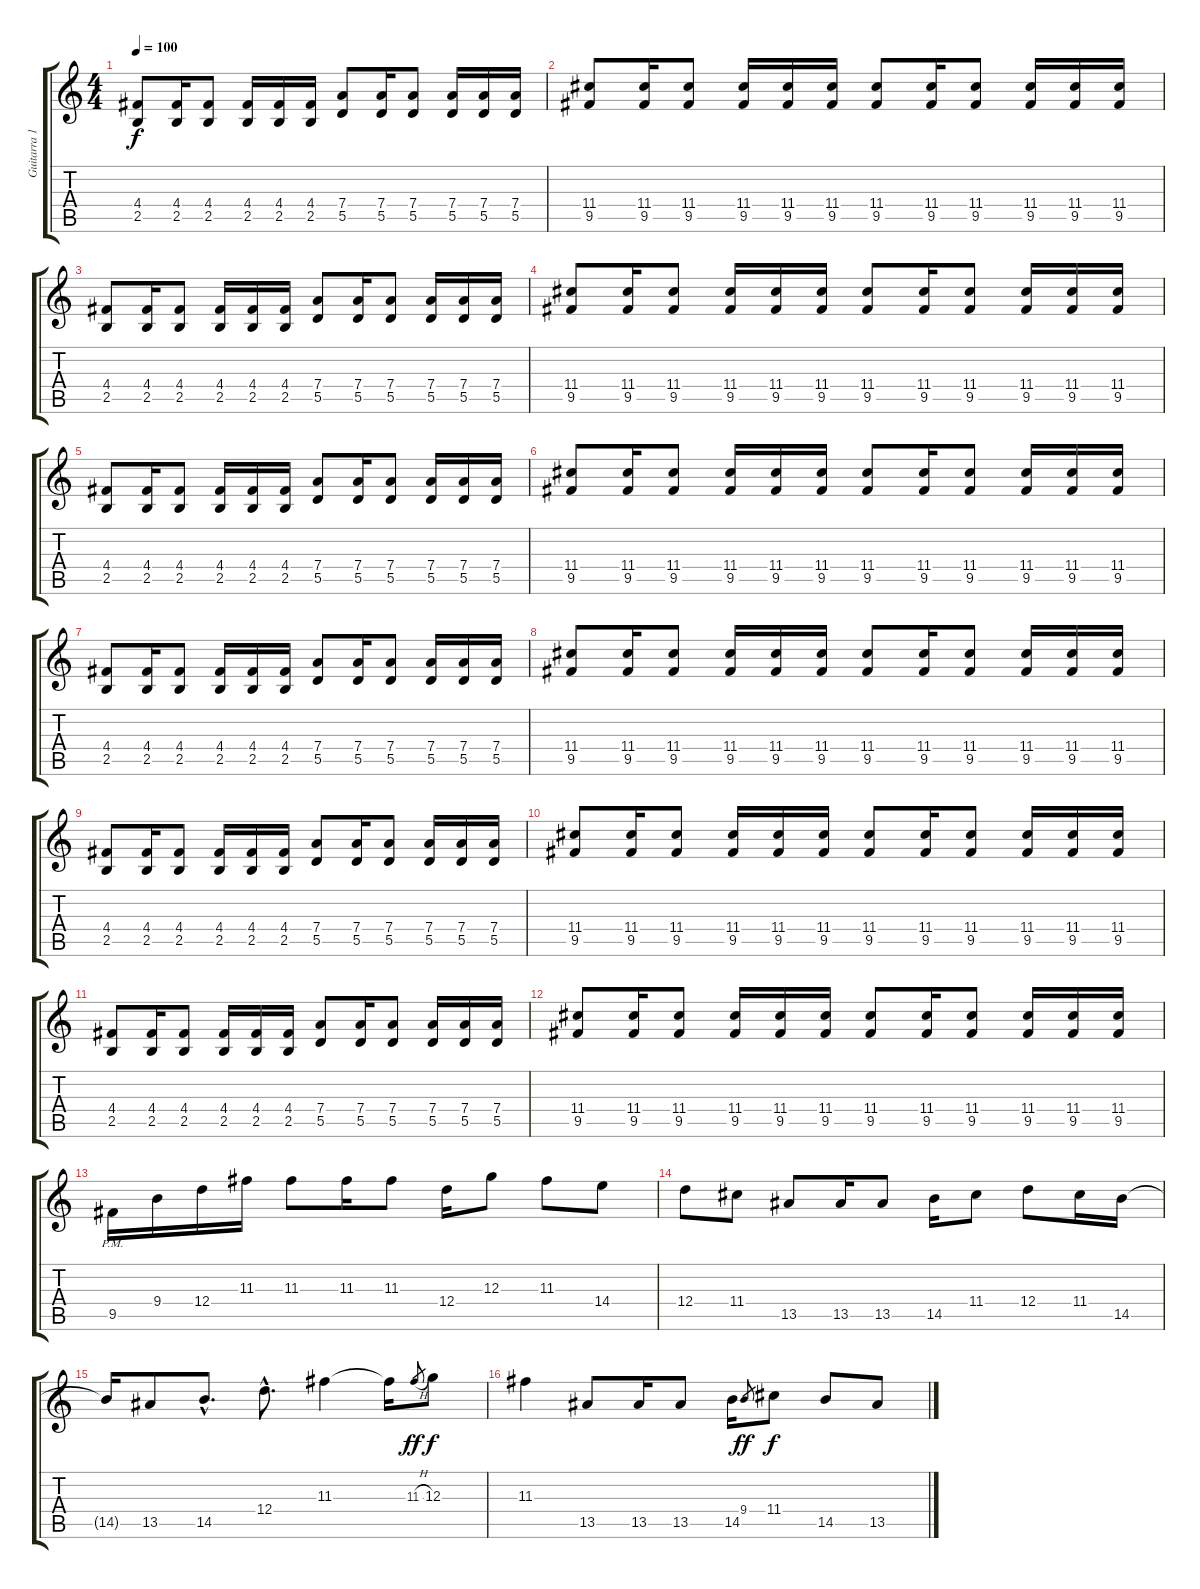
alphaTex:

\track ("Guitarra 1" "Guitarra 1") {instrument distortionguitar}
\staff {score tabs}
\tuning (E4 B3 G3 D3 A2 E2) {hide}
\ts (4 4)
\tempo 100
\clef g2
\ks c
(4.4 2.5).8{dy f} (4.4 2.5).16 (4.4 2.5).8 (4.4 2.5).16 (4.4 2.5).16 (4.4 2.5).16 (7.4 5.5).8 (7.4 5.5).16 (7.4 5.5).8 (7.4 5.5).16 (7.4 5.5).16 (7.4 5.5).16 |
(11.4 9.5).8 (11.4 9.5).16 (11.4 9.5).8 (11.4 9.5).16 (11.4 9.5).16 (11.4 9.5).16 (11.4 9.5).8 (11.4 9.5).16 (11.4 9.5).8 (11.4 9.5).16 (11.4 9.5).16 (11.4 9.5).16 |
(4.4 2.5).8 (4.4 2.5).16 (4.4 2.5).8 (4.4 2.5).16 (4.4 2.5).16 (4.4 2.5).16 (7.4 5.5).8 (7.4 5.5).16 (7.4 5.5).8 (7.4 5.5).16 (7.4 5.5).16 (7.4 5.5).16 |
(11.4 9.5).8 (11.4 9.5).16 (11.4 9.5).8 (11.4 9.5).16 (11.4 9.5).16 (11.4 9.5).16 (11.4 9.5).8 (11.4 9.5).16 (11.4 9.5).8 (11.4 9.5).16 (11.4 9.5).16 (11.4 9.5).16 |
(4.4 2.5).8 (4.4 2.5).16 (4.4 2.5).8 (4.4 2.5).16 (4.4 2.5).16 (4.4 2.5).16 (7.4 5.5).8 (7.4 5.5).16 (7.4 5.5).8 (7.4 5.5).16 (7.4 5.5).16 (7.4 5.5).16 |
(11.4 9.5).8 (11.4 9.5).16 (11.4 9.5).8 (11.4 9.5).16 (11.4 9.5).16 (11.4 9.5).16 (11.4 9.5).8 (11.4 9.5).16 (11.4 9.5).8 (11.4 9.5).16 (11.4 9.5).16 (11.4 9.5).16 |
(4.4 2.5).8 (4.4 2.5).16 (4.4 2.5).8 (4.4 2.5).16 (4.4 2.5).16 (4.4 2.5).16 (7.4 5.5).8 (7.4 5.5).16 (7.4 5.5).8 (7.4 5.5).16 (7.4 5.5).16 (7.4 5.5).16 |
(11.4 9.5).8 (11.4 9.5).16 (11.4 9.5).8 (11.4 9.5).16 (11.4 9.5).16 (11.4 9.5).16 (11.4 9.5).8 (11.4 9.5).16 (11.4 9.5).8 (11.4 9.5).16 (11.4 9.5).16 (11.4 9.5).16 |
(4.4 2.5).8 (4.4 2.5).16 (4.4 2.5).8 (4.4 2.5).16 (4.4 2.5).16 (4.4 2.5).16 (7.4 5.5).8 (7.4 5.5).16 (7.4 5.5).8 (7.4 5.5).16 (7.4 5.5).16 (7.4 5.5).16 |
(11.4 9.5).8 (11.4 9.5).16 (11.4 9.5).8 (11.4 9.5).16 (11.4 9.5).16 (11.4 9.5).16 (11.4 9.5).8 (11.4 9.5).16 (11.4 9.5).8 (11.4 9.5).16 (11.4 9.5).16 (11.4 9.5).16 |
(4.4 2.5).8 (4.4 2.5).16 (4.4 2.5).8 (4.4 2.5).16 (4.4 2.5).16 (4.4 2.5).16 (7.4 5.5).8 (7.4 5.5).16 (7.4 5.5).8 (7.4 5.5).16 (7.4 5.5).16 (7.4 5.5).16 |
(11.4 9.5).8 (11.4 9.5).16 (11.4 9.5).8 (11.4 9.5).16 (11.4 9.5).16 (11.4 9.5).16 (11.4 9.5).8 (11.4 9.5).16 (11.4 9.5).8 (11.4 9.5).16 (11.4 9.5).16 (11.4 9.5).16 |
9.5{pm}.16 9.4.16 12.4.16 11.3.16 11.3.8 11.3.16 11.3.8 12.4.16 12.3.8 11.3.8 14.4.8 |
12.4.8 11.4.8 13.5.8 13.5.16 13.5.8 14.5.16 11.4.8 12.4.8 11.4.16 14.5.16 |
14.5{t}.16 13.5.8 14.5{hac}.8{d} 12.4{hac}.8{d} 11.3.4 11.3{t}.16 11.3{h}.8{gr dy ff} 12.3.8{dy f} |
11.3.4 13.5.8 13.5.16 13.5.8 14.5.16 9.4.8{gr dy ff} 11.4.8{dy f} 14.5.8 13.5.8
